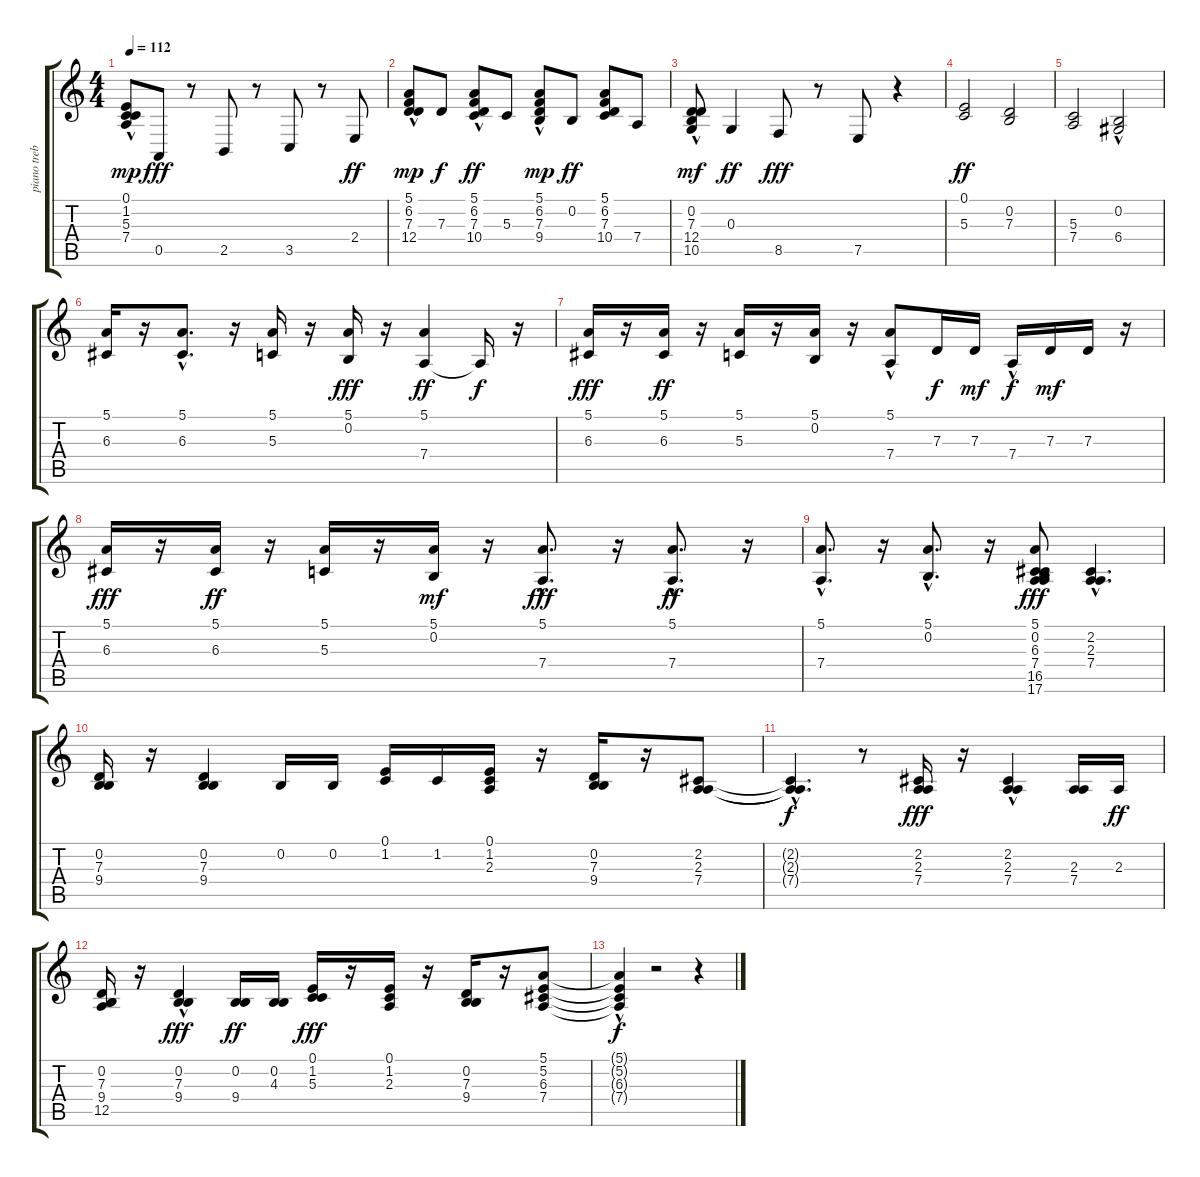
\track ("piano treble" "piano treb") {instrument brightacousticpiano}
\staff {score tabs}
\tuning (E4 B3 G3 D3 A2 E2) {hide}
\ts (4 4)
\tempo 112
\clef g2
\ks c
(0.1 1.2{hac} 5.3{hac} 7.4).8{dy mp} 0.5.8{dy fff} r.8 2.5.8 r.8 3.5.8 r.8 2.4.8{dy ff} |
(5.1{hac} 6.2{hac} 7.3 12.4).8{dy mp} 7.3.8{dy f} (5.1{hac} 6.2{hac} 7.3{hac} 10.4).8{dy ff} 5.3.8 (5.1{hac} 6.2{hac} 7.3{hac} 9.4).8{dy mp} 0.2.8{dy ff} (5.1 6.2 7.3 10.4).8 7.4.8 |
(0.2{hac} 7.3{hac} 12.4{hac} 10.5).8{dy mf} 0.3.4{dy ff} 8.5.8{dy fff} r.8 7.5.8 r.4 |
(0.1 5.3).2{dy ff} (0.2 7.3).2 |
(5.3 7.4).2 (0.2 6.4{hac}).2 |
(5.1 6.3).16 r.16 (5.1{hac} 6.3{hac}).8{d} r.16 (5.1 5.3).16 r.16 (5.1 0.2).16{dy fff} r.16 (5.1 7.4).4{dy ff} 7.4{t}.16{dy f} r.16 |
(5.1 6.3).16{dy fff} r.16 (5.1 6.3).16{dy ff} r.16 (5.1 5.3).16 r.16 (5.1 0.2).16 r.16 (5.1{hac} 7.4).8 7.3.16{dy f} 7.3.16{dy mf} 7.4{hac}.16{dy f} 7.3.16{dy mf} 7.3.16 r.16 |
(5.1 6.3).16{dy fff} r.16 (5.1 6.3).16{dy ff} r.16 (5.1 5.3).16 r.16 (5.1 0.2).16{dy mf} r.16 (5.1{hac} 7.4{hac}).8{d dy fff} r.16 (5.1{hac} 7.4{hac}).8{d dy ff} r.16 |
(5.1{hac} 7.4{hac}).8{d} r.16 (5.1{hac} 0.2{hac}).8{d} r.16 (5.1 0.2 6.3 7.4 16.5 17.6).8{dy fff} (2.2{hac} 2.3 7.4).4{d} |
(0.2 7.3 9.4).16 r.16 (0.2 7.3 9.4).4 0.2.16 0.2.16 (0.1 1.2).16 1.2.16 (0.1 1.2 2.3).16 r.16 (0.2 7.3 9.4).16 r.16 (2.2 2.3 7.4).8 |
(2.2{hac t} 2.3{hac t} 7.4{hac t}).4{d dy f} r.8 (2.2 2.3 7.4).16{dy fff} r.16 (2.2{hac} 2.3{hac} 7.4{hac}).4 (2.3 7.4).16 2.3.16{dy ff} |
(0.2 7.3 9.4 12.5).16 r.16 (0.2{hac} 7.3 9.4{hac}).4{dy fff} (0.2 9.4).16{dy ff} (0.2 4.3).16 (0.1 1.2 5.3).16{dy fff} r.16 (0.1 1.2 2.3).16 r.16 (0.2 7.3 9.4).16 r.16 (5.1 5.2 6.3 7.4).8 |
(5.1{hac t} 5.2{hac t} 6.3{hac t} 7.4{t}).4{dy f} r.2 r.4
